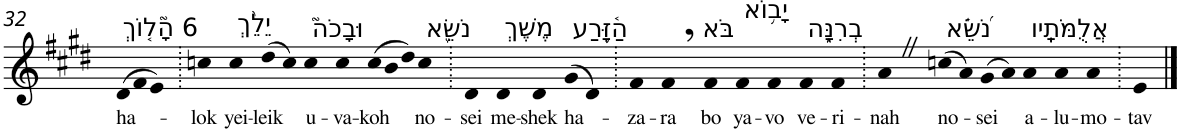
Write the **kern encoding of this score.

**kern	**text
*part1	*part1
*staff1	*staff1
*I"Piano	*
*I'Pno	*
!!LO:PB:g=z
*clefG2	*
*k[f#c#g#d#]	*
*E:	*
*Xtuplet	*
=32	=32
!LO:TX:a:t=6 הָ֘ל֤וֹךְ	!
!	!LO:LY:b
(>12d#	ha-
12f#	.
12e)	.
=33.	=33.
!	!LO:LY:b
4ccn	-lok
!LO:TX:a:t=יֵלֵ֨ךְ	!
!	!LO:LY:b
4cc	yei-
!	!LO:LY:b
(>8dd#	-leik
8cc)	.
!LO:TX:a:t=וּבָכֹה֮	!
!	!LO:LY:b
4cc	u-
!	!LO:LY:b
4cc	-va-
!	!LO:LY:b
(>12cc	-koh
12b	.
12dd#)	.
!LO:TX:a:t=נֹשֵׂ֪א	!
!	!LO:LY:b
4cc	no-
=34.	=34.
!	!LO:LY:b
4d#	-sei
!LO:TX:a:t=מֶשֶׁךְ	!
!	!LO:LY:b
4d#	me-
!	!LO:LY:b
4d#	-shek
!LO:TX:a:t=הַ֫זָּ֥רַע	!
!	!LO:LY:b
(>8g#	ha-
8d#)	.
=35.	=35.
!	!LO:LY:b
4f#	-za-
!	!LO:LY:b
4f#,	-ra
!LO:TX:a:t=בֹּא	!
!	!LO:LY:b
4f#	bo
!LO:TX:a:t=יָב֥וֹא	!
!	!LO:LY:b
4f#	ya-
!	!LO:LY:b
4f#	-vo
!LO:TX:a:t=בְרִנָּ֑ה	!
!	!LO:LY:b
4f#	ve-
!	!LO:LY:b
4f#	-ri-
=36.	=36.
!	!LO:LY:b
4aZ	-nah
!LO:TX:a:t=נֹ֝שֵׂ֗א	!
!	!LO:LY:b
(>8ccn	no-
8a)	.
!	!LO:LY:b
(>8g#	-sei
8a)	.
!LO:TX:a:t=אֲלֻמֹּתָֽיו	!
!	!LO:LY:b
4a	a-
!	!LO:LY:b
4a	-lu-
!	!LO:LY:b
4a	-mo-
=37.	=37.
!	!LO:LY:b
4e	-tav
==	==
*-	*-
